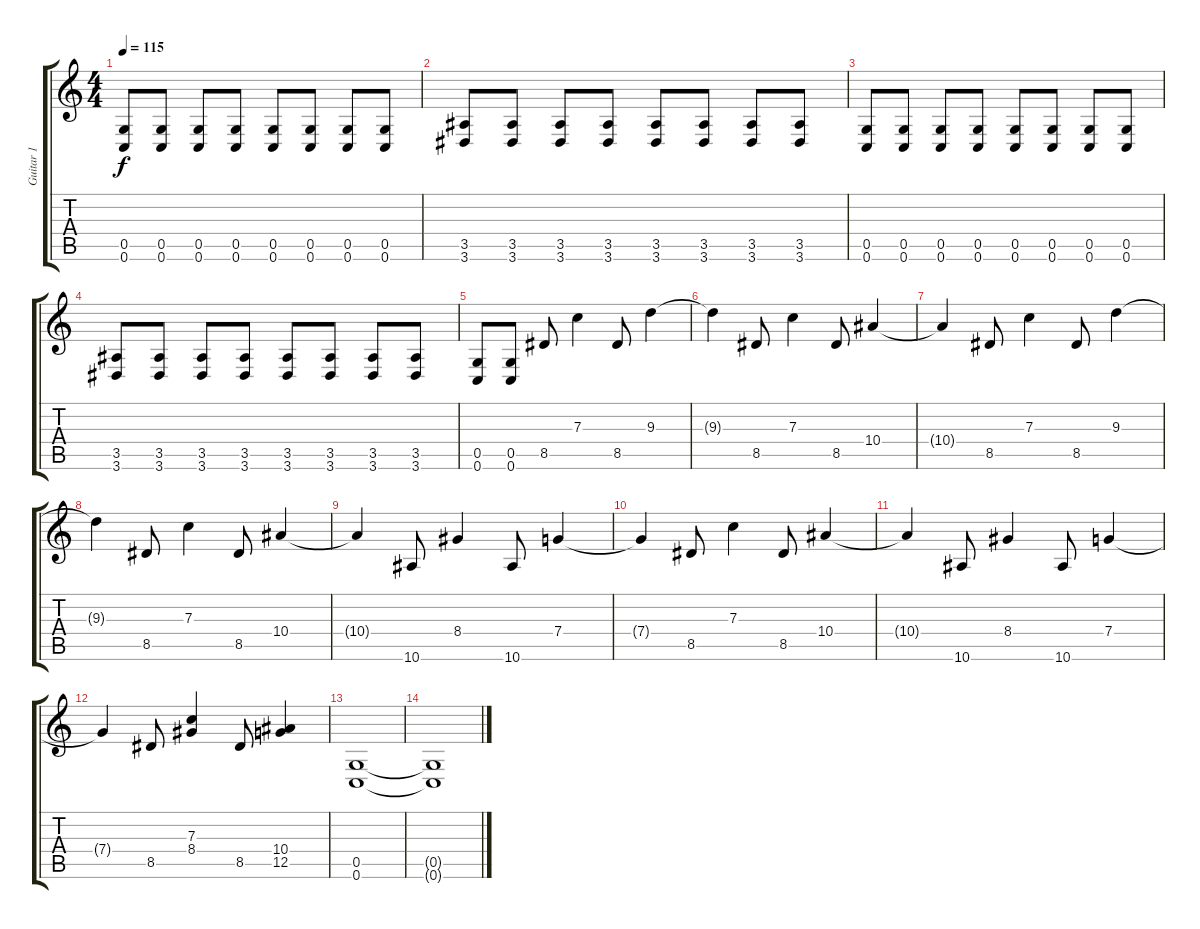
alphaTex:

\track ("Guitar 1" "Guitar 1") {instrument distortionguitar}
\staff {score tabs}
\tuning (D4 A3 F3 C3 G2 C2) {hide}
\ts (4 4)
\tempo 115
\clef g2
\ks c
(0.5 0.6).8{dy f instrument distortionguitar} (0.5 0.6).8 (0.5 0.6).8 (0.5 0.6).8 (0.5 0.6).8 (0.5 0.6).8 (0.5 0.6).8 (0.5 0.6).8 |
(3.5 3.6).8 (3.5 3.6).8 (3.5 3.6).8 (3.5 3.6).8 (3.5 3.6).8 (3.5 3.6).8 (3.5 3.6).8 (3.5 3.6).8 |
(0.5 0.6).8 (0.5 0.6).8 (0.5 0.6).8 (0.5 0.6).8 (0.5 0.6).8 (0.5 0.6).8 (0.5 0.6).8 (0.5 0.6).8 |
(3.5 3.6).8 (3.5 3.6).8 (3.5 3.6).8 (3.5 3.6).8 (3.5 3.6).8 (3.5 3.6).8 (3.5 3.6).8 (3.5 3.6).8 |
(0.5 0.6).8 (0.5 0.6).8 8.5.8 7.3.4 8.5.8 9.3.4 |
9.3{t}.4 8.5.8 7.3.4 8.5.8 10.4.4 |
10.4{t}.4 8.5.8 7.3.4 8.5.8 9.3.4 |
9.3{t}.4 8.5.8 7.3.4 8.5.8 10.4.4 |
10.4{t}.4 10.6.8 8.4.4 10.6.8 7.4.4 |
7.4{t}.4 8.5.8 7.3.4 8.5.8 10.4.4 |
10.4{t}.4 10.6.8 8.4.4 10.6.8 7.4.4 |
7.4{t}.4 8.5.8 (7.3 8.4).4 8.5.8 (10.4 12.5).4 |
(0.5 0.6).1{volume 0} |
(0.5{t} 0.6{t}).1
